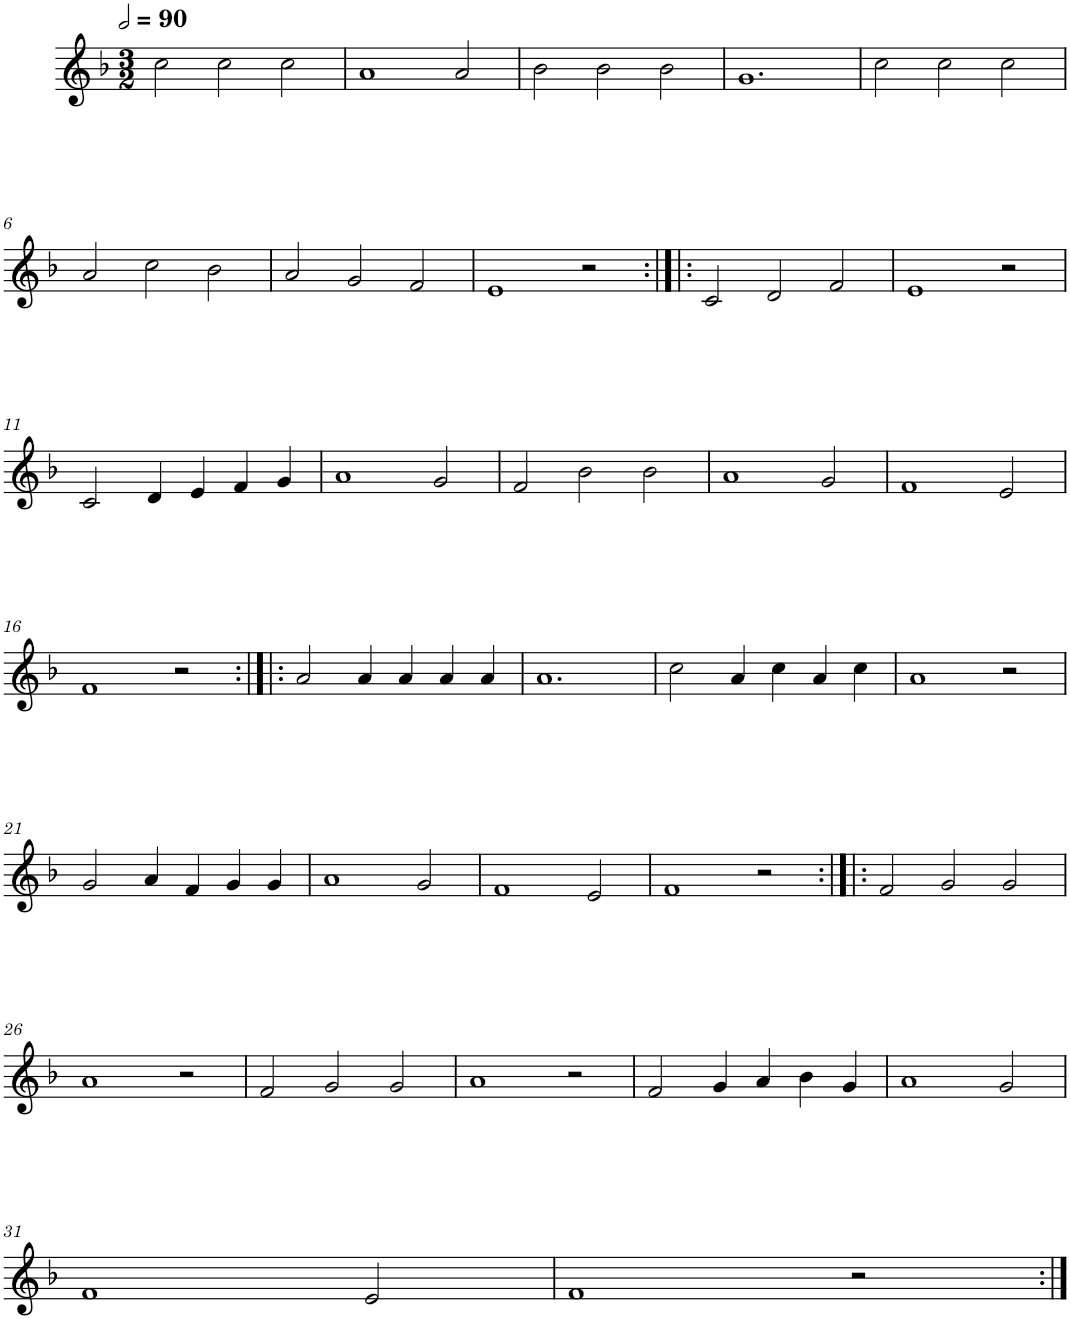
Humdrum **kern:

**kern
*part1
*staff1
*I"Quatre parties
*clefG2
*k[b-]
*M3/2
*MM180
=1
2cc\
2cc\
2cc\
=2
1a
2a/
=3
2b-\
2b-\
2b-\
=4
1.g
=5
2cc\
2cc\
2cc\
!!LO:LB:g=z
=6
2a/
2cc\
2b-\
=7
2a/
2g/
2f/
=8
1e
2r
=9:|!|:
2c/
2d/
2f/
=10
1e
2r
!!LO:LB:g=z
=11
2c/
4d/
4e/
4f/
4g/
=12
1a
2g/
=13
2f/
2b-\
2b-\
=14
1a
2g/
=15
1f
2e/
!!LO:LB:g=z
=16
1f
2r
=17:|!|:
2a/
4a/
4a/
4a/
4a/
=18
1.a
=19
2cc\
4a/
4cc\
4a/
4cc\
=20
1a
2r
!!LO:LB:g=z
=21
2g/
4a/
4f/
4g/
4g/
=22
1a
2g/
=23
1f
2e/
=24
1f
2r
=25:|!|:
2f/
2g/
2g/
!!LO:LB:g=z
=26
1a
2r
=27
2f/
2g/
2g/
=28
1a
2r
=29
2f/
4g/
4a/
4b-\
4g/
=30
1a
2g/
!!LO:LB:g=z
=31
1f
2e/
=32
1f
2r
=:|!
*-
